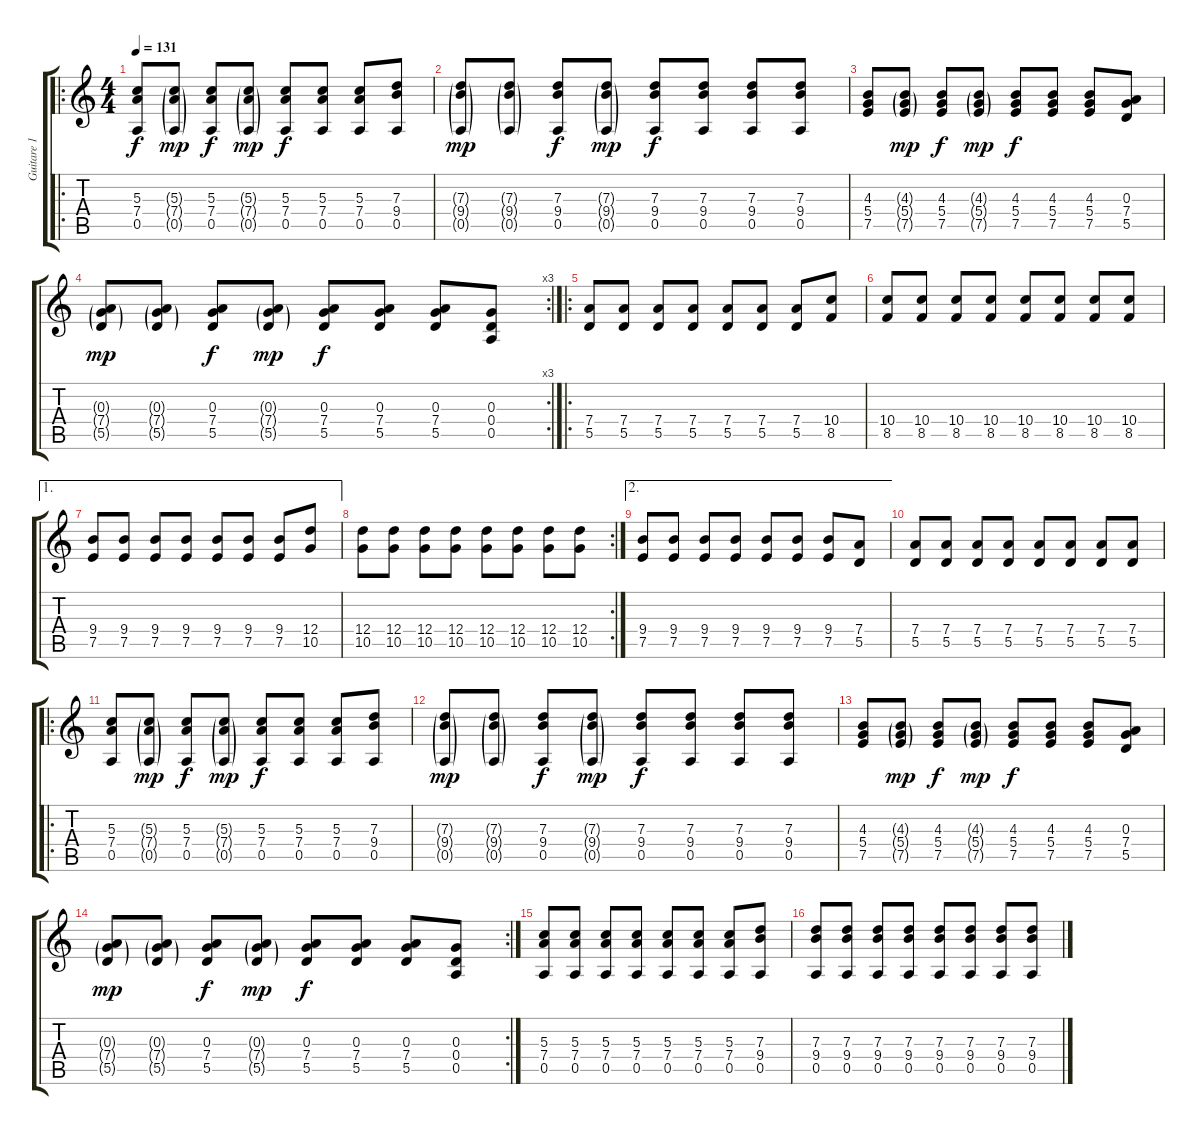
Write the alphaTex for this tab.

\track ("Guitare 1" "Guitare 1") {instrument electricguitarmuted}
\staff {score tabs}
\tuning (E4 B3 G3 D3 A2 E2) {hide}
\ro
\ts (4 4)
\tempo 131
\clef g2
\ks c
(5.3 7.4 0.5).8{dy f instrument electricguitarmuted} (5.3{g} 7.4{g} 0.5{g}).8{dy mp} (5.3 7.4 0.5).8{dy f} (5.3{g} 7.4{g} 0.5{g}).8{dy mp} (5.3 7.4 0.5).8{dy f} (5.3 7.4 0.5).8 (5.3 7.4 0.5).8 (7.3 9.4 0.5).8 |
(7.3{g} 9.4{g} 0.5{g}).8{dy mp} (7.3{g} 9.4{g} 0.5{g}).8 (7.3 9.4 0.5).8{dy f} (7.3{g} 9.4{g} 0.5{g}).8{dy mp} (7.3 9.4 0.5).8{dy f} (7.3 9.4 0.5).8 (7.3 9.4 0.5).8 (7.3 9.4 0.5).8 |
(4.3 5.4 7.5).8 (4.3{g} 5.4{g} 7.5{g}).8{dy mp} (4.3 5.4 7.5).8{dy f} (4.3{g} 5.4{g} 7.5{g}).8{dy mp} (4.3 5.4 7.5).8{dy f} (4.3 5.4 7.5).8 (4.3 5.4 7.5).8 (0.3 7.4 5.5).8 |
\rc 3
(0.3{g} 7.4{g} 5.5{g}).8{dy mp} (0.3{g} 7.4{g} 5.5{g}).8 (0.3 7.4 5.5).8{dy f} (0.3{g} 7.4{g} 5.5{g}).8{dy mp} (0.3 7.4 5.5).8{dy f} (0.3 7.4 5.5).8 (0.3 7.4 5.5).8 (0.3 0.4 0.5).8 |
\ro
(7.4 5.5).8 (7.4 5.5).8 (7.4 5.5).8 (7.4 5.5).8 (7.4 5.5).8 (7.4 5.5).8 (7.4 5.5).8 (10.4 8.5).8 |
(10.4 8.5).8 (10.4 8.5).8 (10.4 8.5).8 (10.4 8.5).8 (10.4 8.5).8 (10.4 8.5).8 (10.4 8.5).8 (10.4 8.5).8 |
\ae 1
(9.4 7.5).8 (9.4 7.5).8 (9.4 7.5).8 (9.4 7.5).8 (9.4 7.5).8 (9.4 7.5).8 (9.4 7.5).8 (12.4 10.5).8 |
\rc 2
(12.4 10.5).8 (12.4 10.5).8 (12.4 10.5).8 (12.4 10.5).8 (12.4 10.5).8 (12.4 10.5).8 (12.4 10.5).8 (12.4 10.5).8 |
\ae 2
(9.4 7.5).8 (9.4 7.5).8 (9.4 7.5).8 (9.4 7.5).8 (9.4 7.5).8 (9.4 7.5).8 (9.4 7.5).8 (7.4 5.5).8 |
(7.4 5.5).8 (7.4 5.5).8 (7.4 5.5).8 (7.4 5.5).8 (7.4 5.5).8 (7.4 5.5).8 (7.4 5.5).8 (7.4 5.5).8 |
\ro
(5.3 7.4 0.5).8 (5.3{g} 7.4{g} 0.5{g}).8{dy mp} (5.3 7.4 0.5).8{dy f} (5.3{g} 7.4{g} 0.5{g}).8{dy mp} (5.3 7.4 0.5).8{dy f} (5.3 7.4 0.5).8 (5.3 7.4 0.5).8 (7.3 9.4 0.5).8 |
(7.3{g} 9.4{g} 0.5{g}).8{dy mp} (7.3{g} 9.4{g} 0.5{g}).8 (7.3 9.4 0.5).8{dy f} (7.3{g} 9.4{g} 0.5{g}).8{dy mp} (7.3 9.4 0.5).8{dy f} (7.3 9.4 0.5).8 (7.3 9.4 0.5).8 (7.3 9.4 0.5).8 |
(4.3 5.4 7.5).8 (4.3{g} 5.4{g} 7.5{g}).8{dy mp} (4.3 5.4 7.5).8{dy f} (4.3{g} 5.4{g} 7.5{g}).8{dy mp} (4.3 5.4 7.5).8{dy f} (4.3 5.4 7.5).8 (4.3 5.4 7.5).8 (0.3 7.4 5.5).8 |
\rc 2
(0.3{g} 7.4{g} 5.5{g}).8{dy mp} (0.3{g} 7.4{g} 5.5{g}).8 (0.3 7.4 5.5).8{dy f} (0.3{g} 7.4{g} 5.5{g}).8{dy mp} (0.3 7.4 5.5).8{dy f} (0.3 7.4 5.5).8 (0.3 7.4 5.5).8 (0.3 0.4 0.5).8 |
(5.3 7.4 0.5).8 (5.3 7.4 0.5).8 (5.3 7.4 0.5).8 (5.3 7.4 0.5).8 (5.3 7.4 0.5).8 (5.3 7.4 0.5).8 (5.3 7.4 0.5).8 (7.3 9.4 0.5).8 |
(7.3 9.4 0.5).8 (7.3 9.4 0.5).8 (7.3 9.4 0.5).8 (7.3 9.4 0.5).8 (7.3 9.4 0.5).8 (7.3 9.4 0.5).8 (7.3 9.4 0.5).8 (7.3 9.4 0.5).8
